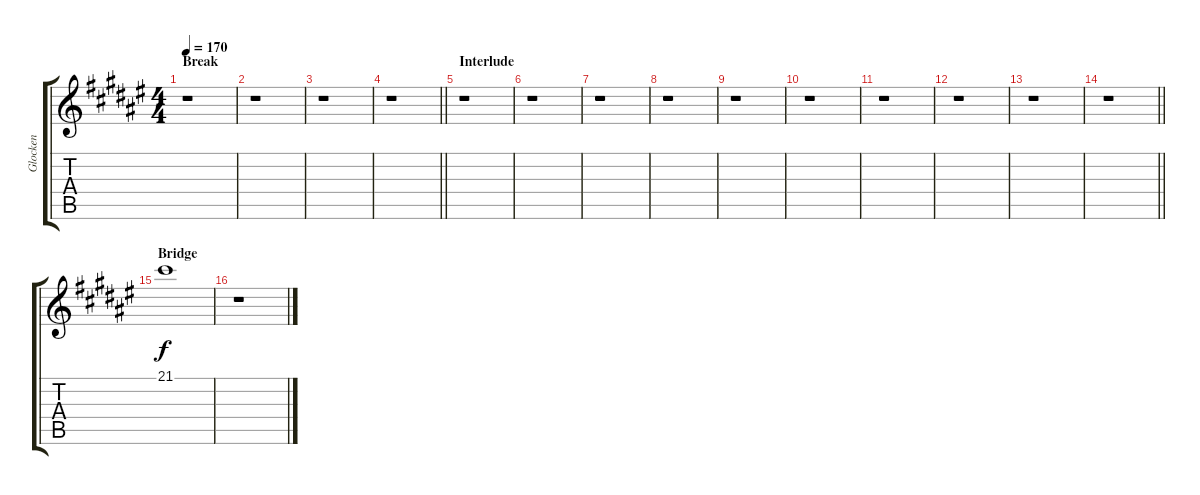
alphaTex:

\track ("Glocken" "Glocken") {instrument glockenspiel}
\staff {score tabs}
\tuning (E4 B3 G3 D3 A2 E2) {hide}
\ts (4 4)
\section ("" "Break")
\tempo 170
\clef g2
\ks f#
r.1{dy f} |
r.1 |
r.1 |
\barLineRight lightlight
r.1 |
\section ("" "Interlude")
r.1 |
r.1 |
r.1 |
r.1 |
r.1 |
r.1 |
r.1 |
r.1 |
r.1 |
\barLineRight lightlight
r.1 |
\section ("" "Bridge")
21.1.1 |
r.1
